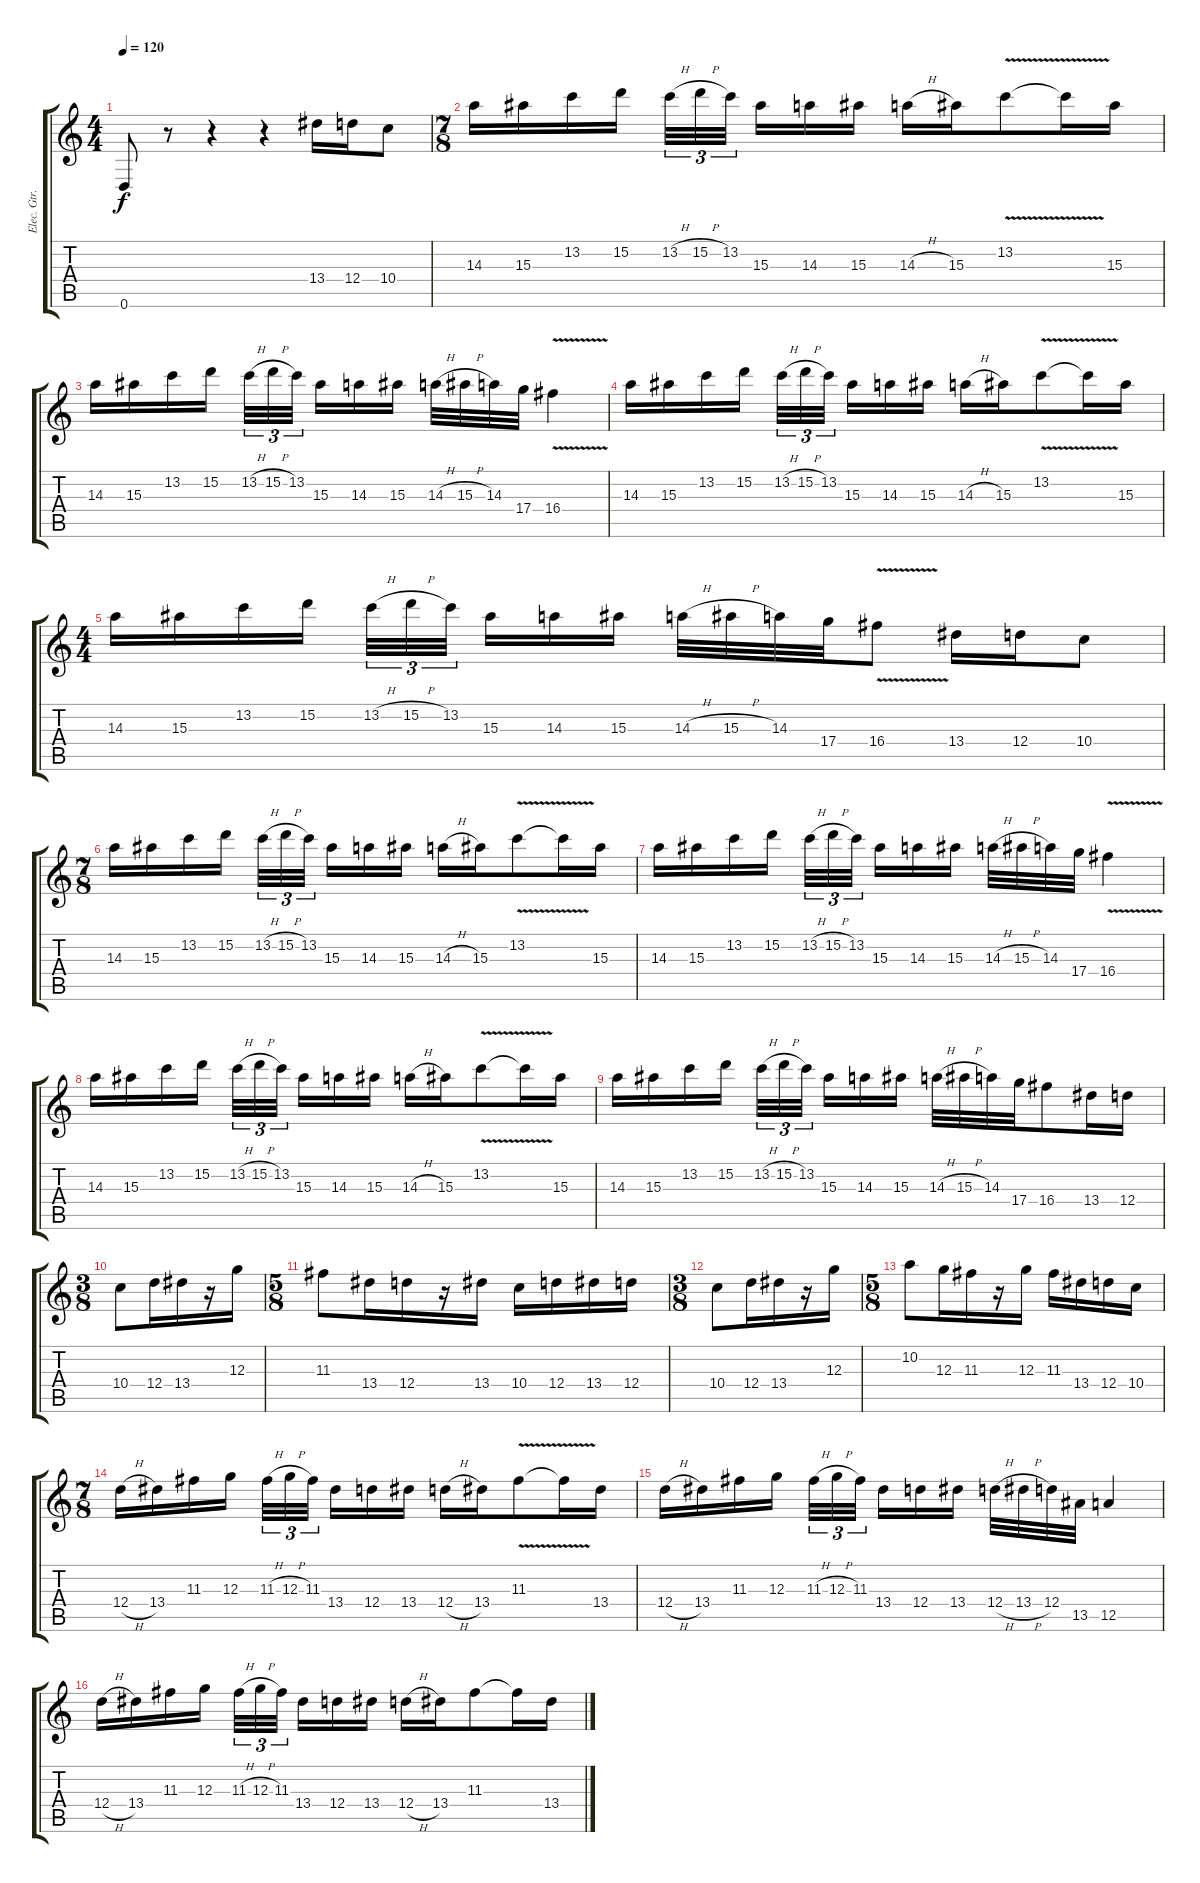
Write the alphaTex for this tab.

\track ("Elec. Gtr. 5" "Elec. Gtr.") {instrument distortionguitar}
\staff {score tabs}
\tuning (E4 B3 G3 D3 A2 D2) {hide}
\ts (4 4)
\tempo 120
\clef g2
\ks c
0.6.8{dy f} r.8 r.4 r.4 13.4.16 12.4.16 10.4.8 |
\ts (7 8)
14.3.16 15.3.16 13.2.16 15.2.16 13.2{h}.32{tu (3 2)} 15.2{h}.32{tu (3 2)} 13.2.32{tu (3 2)} 15.3.16 14.3.16 15.3.16 14.3{h}.16 15.3.16 13.2{v}.8 13.2{v t}.16 15.3.16 |
14.3.16 15.3.16 13.2.16 15.2.16 13.2{h}.32{tu (3 2)} 15.2{h}.32{tu (3 2)} 13.2.32{tu (3 2)} 15.3.16 14.3.16 15.3.16 14.3{h}.32 15.3{h}.32 14.3.32 17.4.32 16.4{v}.4 |
14.3.16 15.3.16 13.2.16 15.2.16 13.2{h}.32{tu (3 2)} 15.2{h}.32{tu (3 2)} 13.2.32{tu (3 2)} 15.3.16 14.3.16 15.3.16 14.3{h}.16 15.3.16 13.2{v}.8 13.2{v t}.16 15.3.16 |
\ts (4 4)
14.3.16 15.3.16 13.2.16 15.2.16 13.2{h}.32{tu (3 2)} 15.2{h}.32{tu (3 2)} 13.2.32{tu (3 2)} 15.3.16 14.3.16 15.3.16 14.3{h}.32 15.3{h}.32 14.3.32 17.4.32 16.4{v}.8 13.4.16 12.4.16 10.4.8 |
\ts (7 8)
14.3.16 15.3.16 13.2.16 15.2.16 13.2{h}.32{tu (3 2)} 15.2{h}.32{tu (3 2)} 13.2.32{tu (3 2)} 15.3.16 14.3.16 15.3.16 14.3{h}.16 15.3.16 13.2{v}.8 13.2{v t}.16 15.3.16 |
14.3.16 15.3.16 13.2.16 15.2.16 13.2{h}.32{tu (3 2)} 15.2{h}.32{tu (3 2)} 13.2.32{tu (3 2)} 15.3.16 14.3.16 15.3.16 14.3{h}.32 15.3{h}.32 14.3.32 17.4.32 16.4{v}.4 |
14.3.16 15.3.16 13.2.16 15.2.16 13.2{h}.32{tu (3 2)} 15.2{h}.32{tu (3 2)} 13.2.32{tu (3 2)} 15.3.16 14.3.16 15.3.16 14.3{h}.16 15.3.16 13.2{v}.8 13.2{v t}.16 15.3.16 |
14.3.16 15.3.16 13.2.16 15.2.16 13.2{h}.32{tu (3 2)} 15.2{h}.32{tu (3 2)} 13.2.32{tu (3 2)} 15.3.16 14.3.16 15.3.16 14.3{h}.32 15.3{h}.32 14.3.32 17.4.32 16.4.8 13.4.16 12.4.16 |
\ts (3 8)
10.4.8 12.4.16 13.4.16 r.16 12.3.16 |
\ts (5 8)
11.3.8 13.4.16 12.4.16 r.16 13.4.16 10.4.16 12.4.16 13.4.16 12.4.16 |
\ts (3 8)
10.4.8 12.4.16 13.4.16 r.16 12.3.16 |
\ts (5 8)
10.2.8 12.3.16 11.3.16 r.16 12.3.16 11.3.16 13.4.16 12.4.16 10.4.16 |
\ts (7 8)
12.4{h}.16 13.4.16 11.3.16 12.3.16 11.3{h}.32{tu (3 2)} 12.3{h}.32{tu (3 2)} 11.3.32{tu (3 2)} 13.4.16 12.4.16 13.4.16 12.4{h}.16 13.4.16 11.3{v}.8 11.3{t}.16 13.4.16 |
12.4{h}.16 13.4.16 11.3.16 12.3.16 11.3{h}.32{tu (3 2)} 12.3{h}.32{tu (3 2)} 11.3.32{tu (3 2)} 13.4.16 12.4.16 13.4.16 12.4{h}.32 13.4{h}.32 12.4.32 13.5.32 12.5.4 |
12.4{h}.16 13.4.16 11.3.16 12.3.16 11.3{h}.32{tu (3 2)} 12.3{h}.32{tu (3 2)} 11.3.32{tu (3 2)} 13.4.16 12.4.16 13.4.16 12.4{h}.16 13.4.16 11.3.8 11.3{t}.16 13.4.16
